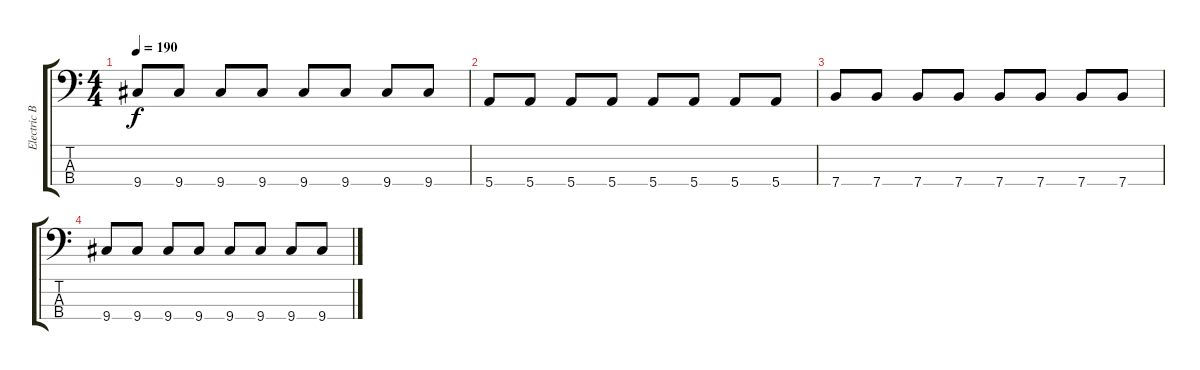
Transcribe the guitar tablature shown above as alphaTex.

\track ("Electric Bass" "Electric B") {instrument electricbassfinger}
\staff {score tabs}
\tuning (G2 D2 A1 E1) {hide}
\ts (4 4)
\tempo 190
\clef f4
\ks c
9.4.8{dy f} 9.4.8 9.4.8 9.4.8 9.4.8 9.4.8 9.4.8 9.4.8 |
5.4.8 5.4.8 5.4.8 5.4.8 5.4.8 5.4.8 5.4.8 5.4.8 |
7.4.8 7.4.8 7.4.8 7.4.8 7.4.8 7.4.8 7.4.8 7.4.8 |
9.4.8 9.4.8 9.4.8 9.4.8 9.4.8 9.4.8 9.4.8 9.4.8
